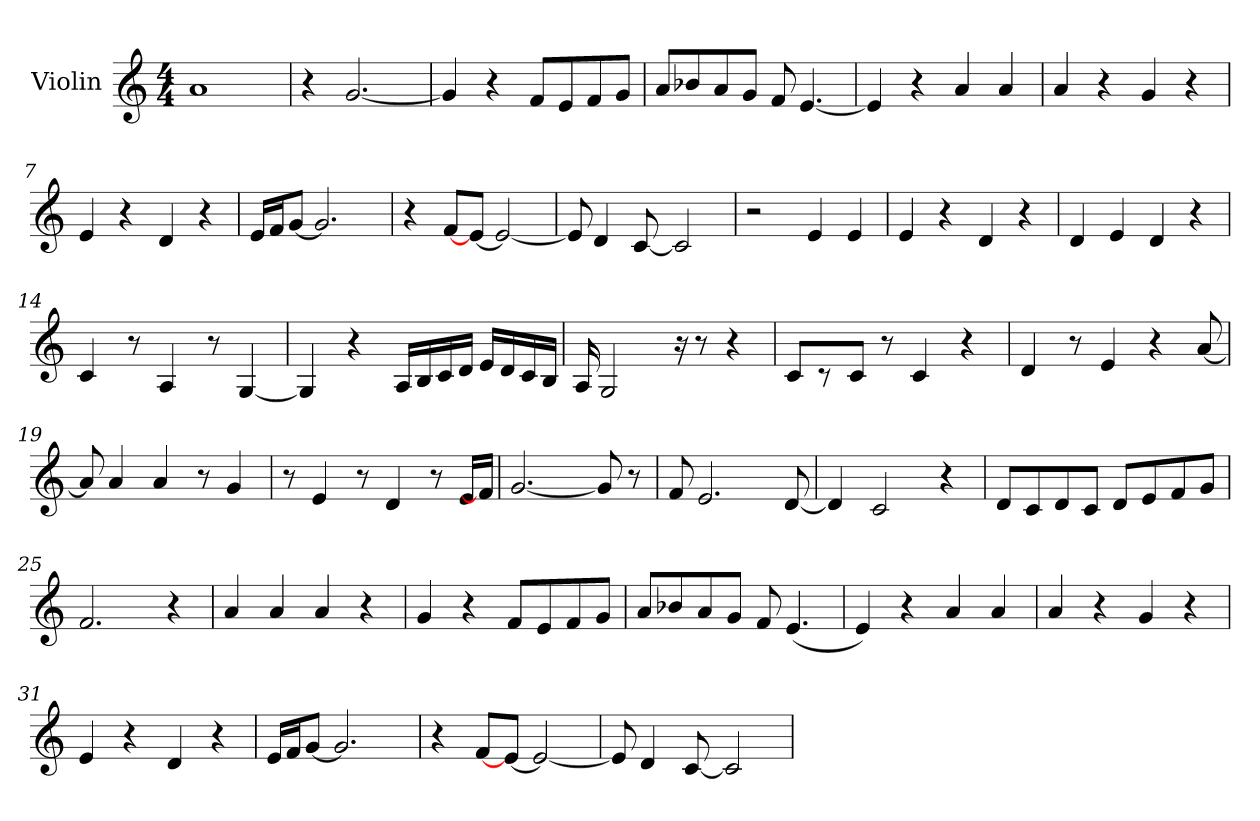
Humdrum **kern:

**kern
*part1
*staff1
*I"Violin
*clefG2
*k[]
*C:
*M4/4
*MM120
=1
1a
=2
4r
[2.g/
=3
4g/]
4r
8f/L
8e/
8f/
8g/J
=4
8a/L
8b-X/
8a/
8g/J
8f/
[4.e/
=5
4e/]
4r
4a/
4a/
!!LO:LB:g=z
=6
4a/
4r
4g/
4r
=7
4e/
4r
4d/
4r
=8
16e/LL
16f/J
[8g/J
2.g/]
=9
4r
[8f/L
[8e/J
2e/_
=10
8e/]
4d/
[8c/
2c/]
!!LO:LB:g=z
=11
2r
4e/
4e/
=12
4e/
4r
4d/
4r
=13
4d/
4e/
4d/
4r
=14
4c/
8r
4A/
8r
[4G/
=15
4G/]
4r
16A/LL
16B/
16c/
16d/JJ
16e/LL
16d/
16c/
16B/JJ
!!LO:LB:g=z
=16
16A/
2G/
16r
8r
4r
=17
8c/L
8r
8c/J
8r
4c/
4r
=18
4d/
8r
4e/
4r
[8a/
=19
8a/]
4a/
4a/
8r
4g/
=20
8r
4e/
8r
4d/
8r
16e/LL
16f/JJ]
!!LO:LB:g=z
=21
[2.g/
8g/]
8r
=22
8f/
2.e/
[8d/
=23
4d/]
2c/
4r
=24
8d/L
8c/
8d/
8c/J
8d/L
8e/
8f/
8g/J
=25
2.f/
4r
=26
4a/
4a/
4a/
4r
!!LO:LB:g=z
=27
4g/
4r
8f/L
8e/
8f/
8g/J
=28
8a/L
8b-X/
8a/
8g/J
8f/
(4.e/
=29
4e/)
4r
4a/
4a/
=30
4a/
4r
4g/
4r
=31
4e/
4r
4d/
4r
!!LO:LB:g=z
=32
16e/LL
16f/J
[8g/J
2.g/]
=33
4r
[8f/L
[8e/J
2e/_
=34
8e/]
4d/
[8c/
2c/]
=
*-
